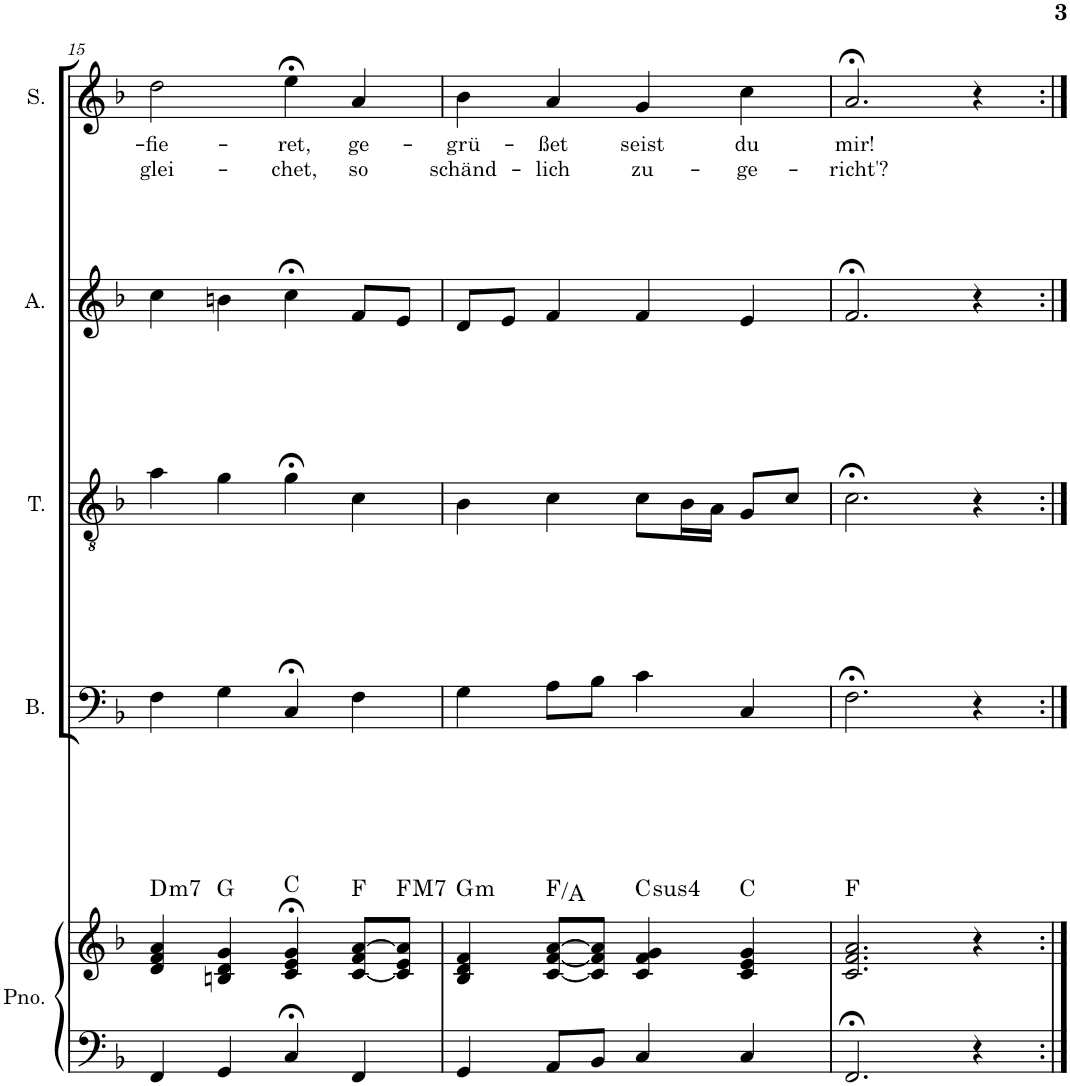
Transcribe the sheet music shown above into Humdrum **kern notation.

**kern	**kern	**harte	**kern	**kern	**kern	**kern	**text	**text
*part5	*part5	*part5	*part4	*part3	*part2	*part1	*part1	*part1
*staff6	*staff5	*	*staff4	*staff3	*staff2	*staff1	*staff1	*staff1
*I"Piano	*	*	*I"Bass	*I"Tenor	*I"Alto	*I"Soprano	*	*
*I'Pno.	*	*	*I'B.	*I'T.	*I'A.	*I'S.	*	*
!!LO:PB:g=z
*clefF4	*clefG2	*	*clefF4	*clefGv2	*clefG2	*clefG2	*	*
*k[b-]	*k[b-]	*	*k[b-]	*k[b-]	*k[b-]	*k[b-]	*	*
*M4/4	*M4/4	*	*M4/4	*M4/4	*M4/4	*M4/4	*	*
*met(c)	*met(c)	*	*met(c)	*met(c)	*met(c)	*met(c)	*	*
=15	=15	=15	=15	=15	=15	=15	=15	=15
!	!	!LO:H:kt=m7	!	!	!	!	!LO:LY:b	!LO:LY:b
4FF/	4d/ 4f/ 4a/	D:min7	4F\	4a\	4cc\	2dd\	-fie-	glei-
4GG/	4Bn/ 4d/ 4g/	G:maj	4G\	4g\	4bn\	.	.	.
!	!	!	!	!	!	!	!LO:LY:b	!LO:LY:b
4C;</	4c/;< 4e/;< 4g/;<	C:maj	4C;</	4g;<\	4cc;<\	4ee;<\	-ret,	-chet,
!	!	!	!	!	!	!	!LO:LY:b	!LO:LY:b
4FF/	[8c/ 8f/ [8a/L	F:maj	4F\	4c\	8f/L	4a/	ge-	so
!	!	!LO:H:kt=M7	!	!	!	!	!	!
.	8c/] 8e/ 8a/]J	F:maj7	.	.	8e/J	.	.	.
=16	=16	=16	=16	=16	=16	=16	=16	=16
!	!	!LO:H:kt=m	!	!	!	!	!LO:LY:b	!LO:LY:b
4GG/	4B-/ 4d/ 4f/	G:min	4G\	4B-\	8d/L	4b-\	-grü-	schänd-
.	.	.	.	.	8e/J	.	.	.
!	!	!	!	!	!	!	!LO:LY:b	!LO:LY:b
8AA/L	[8c/ [8f/ [8a/L	F:maj/3	8A\L	4c\	4f/	4a/	ßet	-lich
8BB-/J	8c/] 8f/] 8a/]J	.	8B-\J	.	.	.	.	.
!	!	!LO:H:kt=4	!	!	!	!	!LO:LY:b	!LO:LY:b
4C/	4c/ 4f/ 4g/	C:sus4	4c\	8c\L	4f/	4g/	seist	zu-
.	.	.	.	16B-\L	.	.	.	.
.	.	.	.	16A\JJ	.	.	.	.
!	!	!	!	!	!	!	!LO:LY:b	!LO:LY:b
4C/	4c/ 4e/ 4g/	C:maj	4C/	8G/L	4e/	4cc\	du	-ge-
.	.	.	.	8c/J	.	.	.	.
=17	=17	=17	=17	=17	=17	=17	=17	=17
!	!	!	!	!	!	!	!LO:LY:b	!LO:LY:b
2.FF;</	2.c/ 2.f/ 2.a/	F:maj	2.F;<\	2.c;<\	2.f;</	2.a;</	mir!	-richt'?
4r	4r	.	4r	4r	4r	4r	.	.
=:|!	=:|!	=:|!	=:|!	=:|!	=:|!	=:|!	=:|!	=:|!
*-	*-	*-	*-	*-	*-	*-	*-	*-
